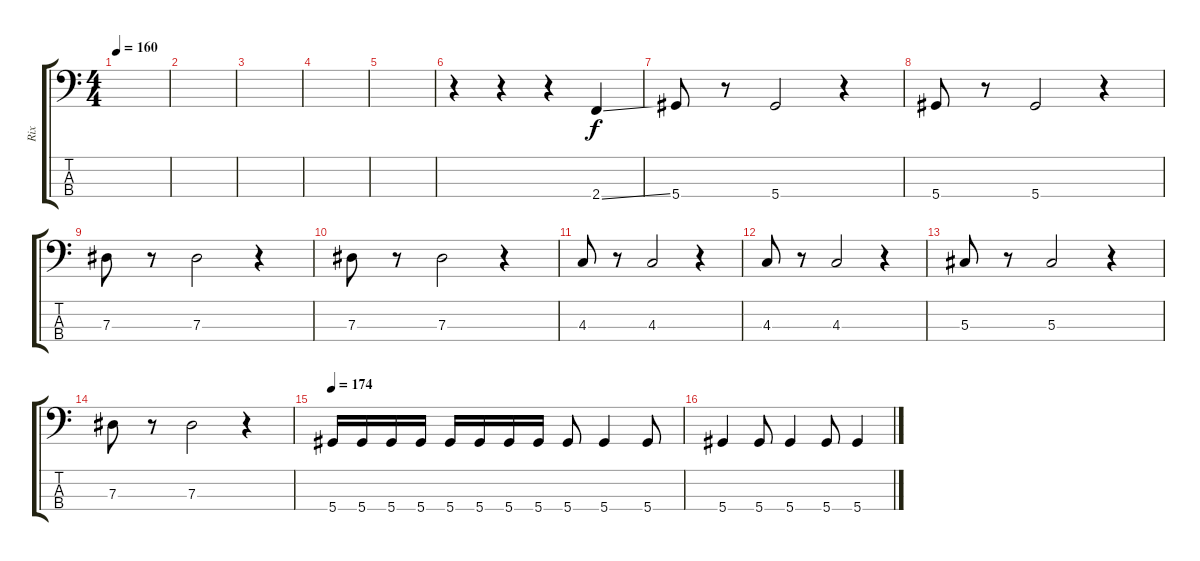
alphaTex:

\track ("Rix" "Rix") {instrument electricbasspick}
\staff {score tabs}
\tuning (Gb2 Db2 Ab1 Eb1) {hide}
\ts (4 4)
\tempo 160
\clef f4
\ks c
|
|
|
|
|
r.4 r.4 r.4 2.4{ss}.4 |
5.4.8 r.8 5.4.2 r.4 |
5.4.8 r.8 5.4.2 r.4 |
7.3.8 r.8 7.3.2 r.4 |
7.3.8 r.8 7.3.2 r.4 |
4.3.8 r.8 4.3.2 r.4 |
4.3.8 r.8 4.3.2 r.4 |
5.3.8 r.8 5.3.2 r.4 |
7.3.8 r.8 7.3.2 r.4 |
\tempo 174
5.4.16 5.4.16 5.4.16 5.4.16 5.4.16 5.4.16 5.4.16 5.4.16 5.4.8 5.4.4 5.4.8 |
5.4.4 5.4.8 5.4.4 5.4.8 5.4.4
